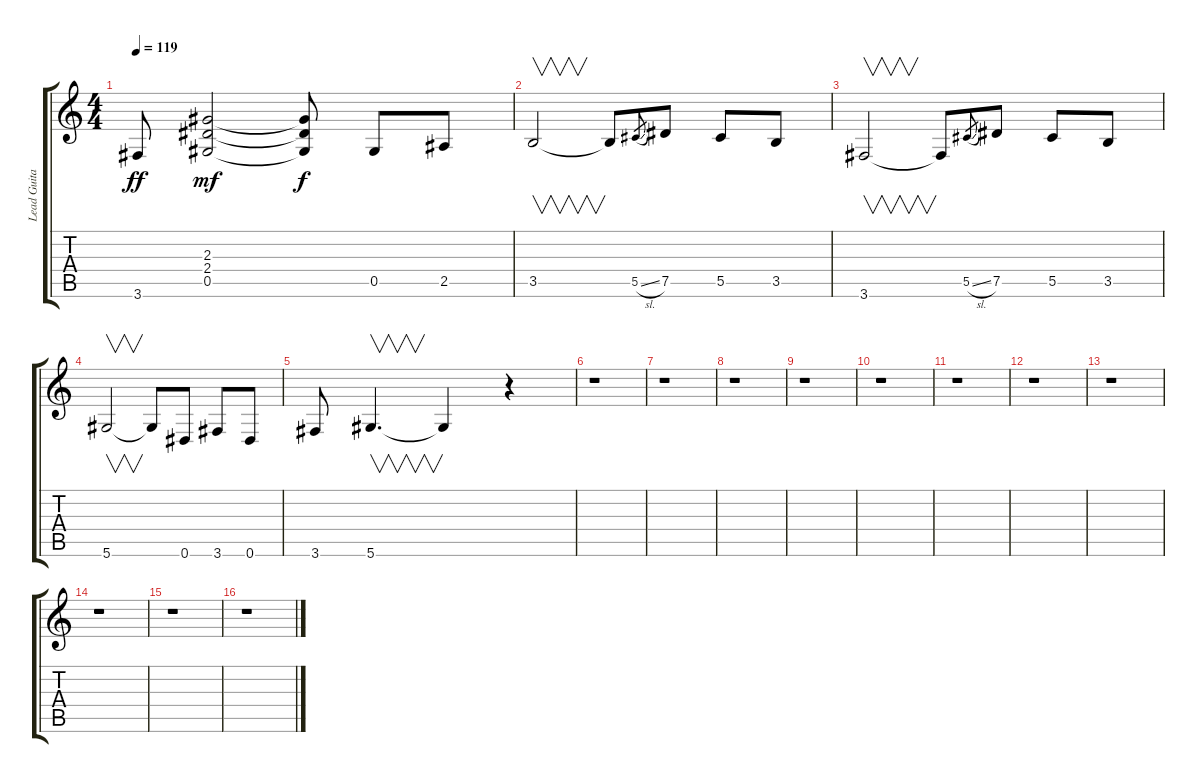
\track ("Lead Guitar" "Lead Guita") {instrument overdrivenguitar}
\staff {score tabs}
\tuning (Eb4 Bb3 Gb3 Db3 Ab2 Eb2) {hide}
\ts (4 4)
\tempo 119
\clef g2
\ks c
3.6.8{dy ff} (2.3 2.4 0.5).2{dy mf} (2.3{t} 2.4{t} 0.5{t}).8{dy f} 0.5.8 2.5.8 |
3.5.2{v} 3.5{t}.8 5.5{sl}.8{gr} 7.5.8 5.5.8 3.5.8 |
3.6.2{v} 3.6{t}.8 5.5{sl}.8{gr} 7.5.8 5.5.8 3.5.8 |
5.6.2{v} 5.6{t}.8 0.6.8 3.6.8 0.6.8 |
3.6.8 5.6.4{v d} 5.6{t}.4{volume 0} r.4 |
r.1 |
r.1 |
r.1 |
r.1 |
r.1 |
r.1 |
r.1 |
r.1 |
r.1 |
r.1 |
r.1
